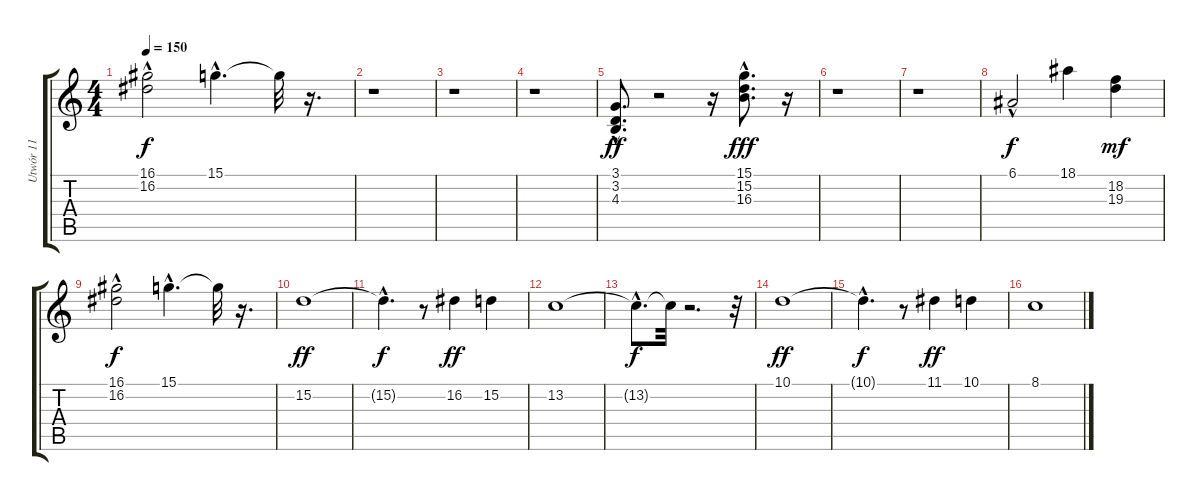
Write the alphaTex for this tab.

\track ("Utwór 11" "Utwór 11") {instrument stringensemble1}
\staff {score tabs}
\tuning (E4 B3 G3 D3 A2 E2) {hide}
\ts (4 4)
\tempo 150
\clef g2
\ks c
(16.1 16.2{hac}).2{dy f} 15.1{hac}.4{d} 15.1{t}.32 r.16{d} |
r.1 |
r.1 |
r.1 |
(3.1{hac} 3.2{hac} 4.3{hac}).8{d dy ff} r.2 r.16 (15.1 15.2{hac} 16.3{hac}).8{d dy fff} r.16 |
r.1 |
r.1 |
6.1{hac}.2{dy f} 18.1.4 (18.2 19.3).4{dy mf} |
(16.1 16.2{hac}).2{dy f} 15.1{hac}.4{d} 15.1{t}.32 r.16{d} |
15.2.1{dy ff} |
15.2{hac t}.4{d dy f} r.8 16.2.4{dy ff} 15.2.4 |
13.2.1 |
13.2{hac t}.8{d dy f} 13.2{t}.32 r.2{d} r.32 |
10.1.1{dy ff} |
10.1{hac t}.4{d dy f} r.8 11.1.4{dy ff} 10.1.4 |
8.1.1
